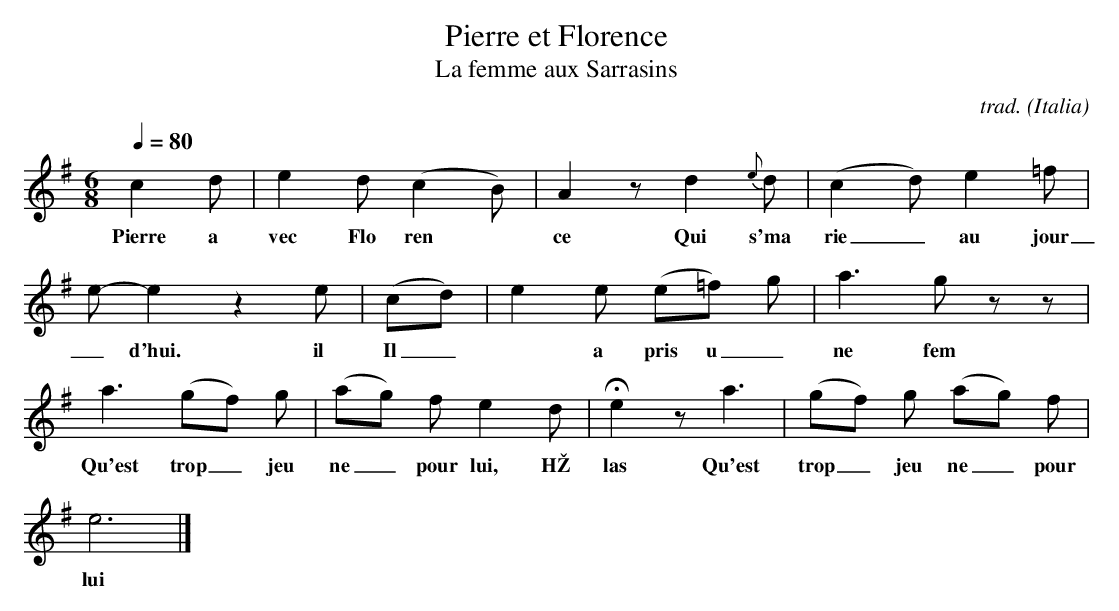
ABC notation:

X:1
T:Pierre et Florence
T:La femme aux Sarrasins
C:trad.
O:Italia
Q:1/4=80
V:1
M:6/8
L:1/8
K:G
c2 d |e2 d (c2B) |A2 z d2 {e}d |(c2d) e2 =f |
w:Pierre a vec Flo ren *ce Qui s'ma rie_ au jour
e-e2z2 e |(cd) |e2 e (e=f) g |a3 g z z |
w:_d'hui. il Il_*a pris u_ ne fem me
a3 (gf) g |(ag) f e2 d |He2 z a3 |(gf) g (ag) f |
w:Qu'est trop_ jeu ne_ pour lui, HŽ las Qu'est trop_ jeu ne_ pour
e6 |]
w:lui
     %End of file
